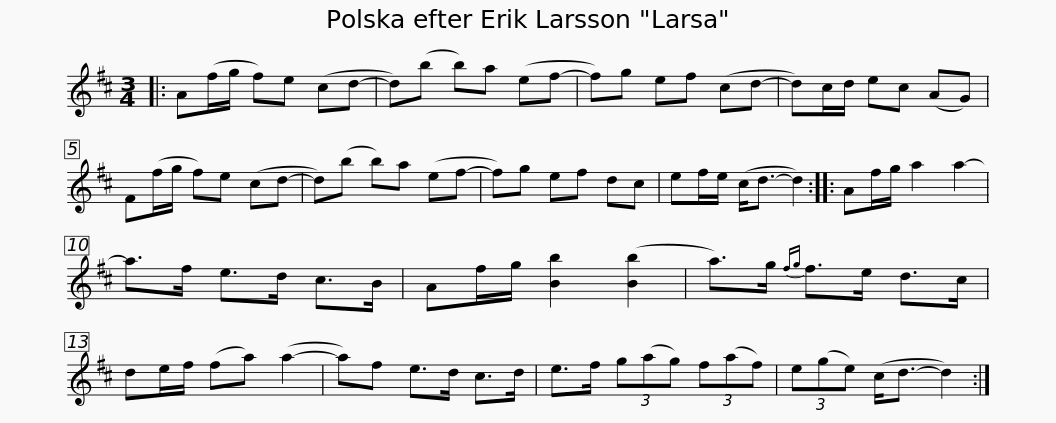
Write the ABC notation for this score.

X:1
L:1/8
M:3/4
I:linebreak $
K:D
V:1 treble
V:1
|: A(f/g/ f)e (cd- | d)(b b)a (ef- | f)g ef (cd- | d)c/d/ ec (AG) | F(f/g/ f)e (cd- | %5
 d)(b b)a (ef- |$ f)g ef dc | ef/e/ (c<d- d2) :: Af/g/ a2 a2- | a>f e>d c>B | %10
 Af/g/ [Bb]2 ([Bb]2 | a>)g{fg} f>e d>c |$ de/f/ (fa) (a2- | a)f e>d c>d | e>f (3g(ag) (3f(af) | %15
 (3e(ge) (c<d- d2) :| %16
